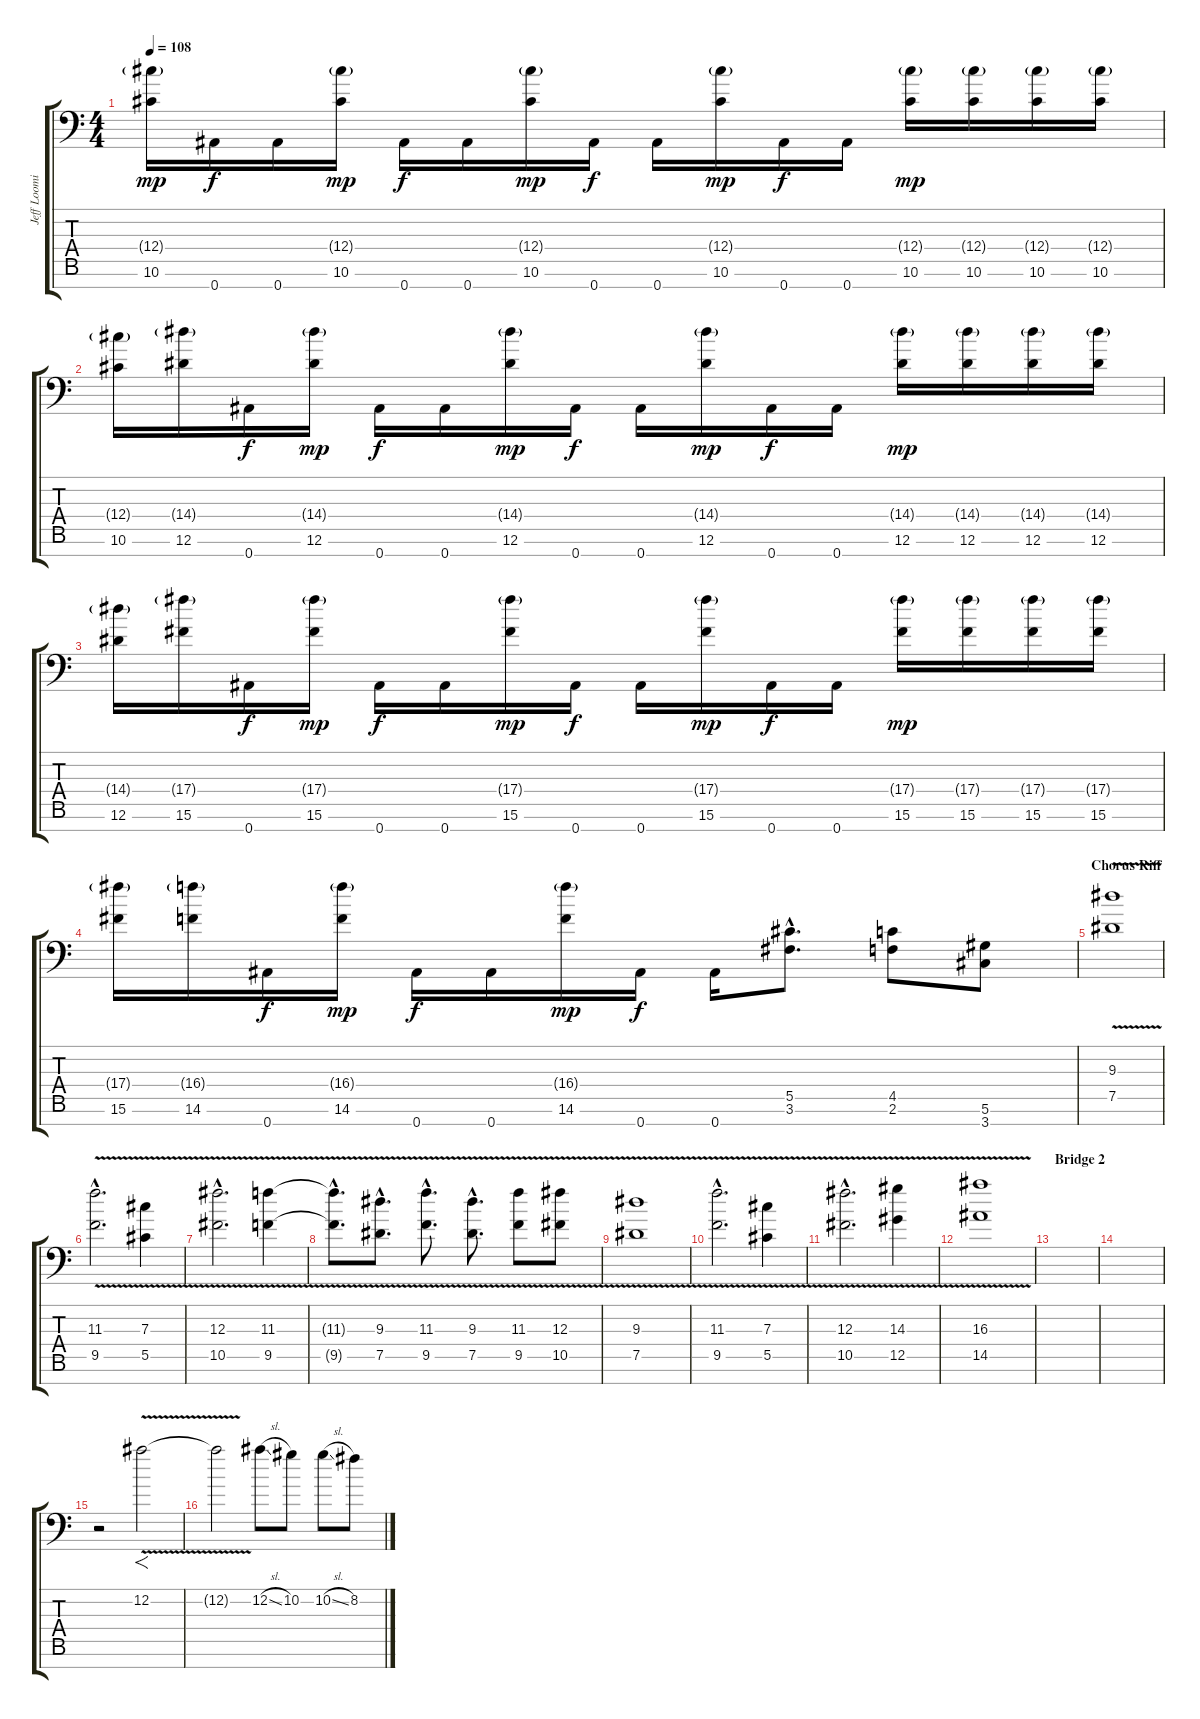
\track ("Jeff Loomis Lead" "Jeff Loomi") {instrument distortionguitar}
\staff {score tabs}
\tuning (Eb4 Bb3 Gb3 Db3 Ab2 Eb2 Bb1) {hide}
\ts (4 4)
\tempo 108
\clef f4
\ks c
(12.4{g} 10.6).16{dy mp} 0.7.16{dy f} 0.7.16 (12.4{g} 10.6).16{dy mp} 0.7.16{dy f} 0.7.16 (12.4{g} 10.6).16{dy mp} 0.7.16{dy f} 0.7.16 (12.4{g} 10.6).16{dy mp} 0.7.16{dy f} 0.7.16 (12.4{g} 10.6).16{dy mp} (12.4{g} 10.6).16 (12.4{g} 10.6).16 (12.4{g} 10.6).16 |
(12.4{g} 10.6).16 (14.4{g} 12.6).16 0.7.16{dy f} (14.4{g} 12.6).16{dy mp} 0.7.16{dy f} 0.7.16 (14.4{g} 12.6).16{dy mp} 0.7.16{dy f} 0.7.16 (14.4{g} 12.6).16{dy mp} 0.7.16{dy f} 0.7.16 (14.4{g} 12.6).16{dy mp} (14.4{g} 12.6).16 (14.4{g} 12.6).16 (14.4{g} 12.6).16 |
(14.4{g} 12.6).16 (17.4{g} 15.6).16 0.7.16{dy f} (17.4{g} 15.6).16{dy mp} 0.7.16{dy f} 0.7.16 (17.4{g} 15.6).16{dy mp} 0.7.16{dy f} 0.7.16 (17.4{g} 15.6).16{dy mp} 0.7.16{dy f} 0.7.16 (17.4{g} 15.6).16{dy mp} (17.4{g} 15.6).16 (17.4{g} 15.6).16 (17.4{g} 15.6).16 |
(17.4{g} 15.6).16 (16.4{g} 14.6).16 0.7.16{dy f} (16.4{g} 14.6).16{dy mp} 0.7.16{dy f} 0.7.16 (16.4{g} 14.6).16{dy mp} 0.7.16{dy f} 0.7.16 (5.5{hac} 3.6{hac}).8{d} (4.5 2.6).8 (5.6 3.7).8 |
\section ("" "Chorus Riff")
(9.3{v} 7.5{v}).1{volume 12} |
(11.3{v hac} 9.5{v hac}).2{d} (7.3{v} 5.5{v}).4 |
(12.3{v hac} 10.5{v hac}).2{d} (11.3{v} 9.5{v}).4 |
(11.3{hac t} 9.5{hac t}).8{d} (9.3{v hac} 7.5{v hac}).8{d} (11.3{v hac} 9.5{v hac}).8{d} (9.3{v hac} 7.5{v hac}).8{d} (11.3 9.5{v}).8 (12.3 10.5{v}).8 |
(9.3{v} 7.5{v}).1 |
(11.3{v hac} 9.5{v hac}).2{d} (7.3{v} 5.5{v}).4 |
(12.3{v hac} 10.5{v hac}).2{d} (14.3{v} 12.5{v}).4 |
(16.3{v} 14.5{v}).1 |
\section ("" "Bridge 2")
|
|
r.2{volume 16} 12.2{v}.2{f volume 12} |
12.2{t}.2 12.2{sl}.8{volume 16} 10.2.8 10.2{sl}.8{volume 16} 8.2.8
